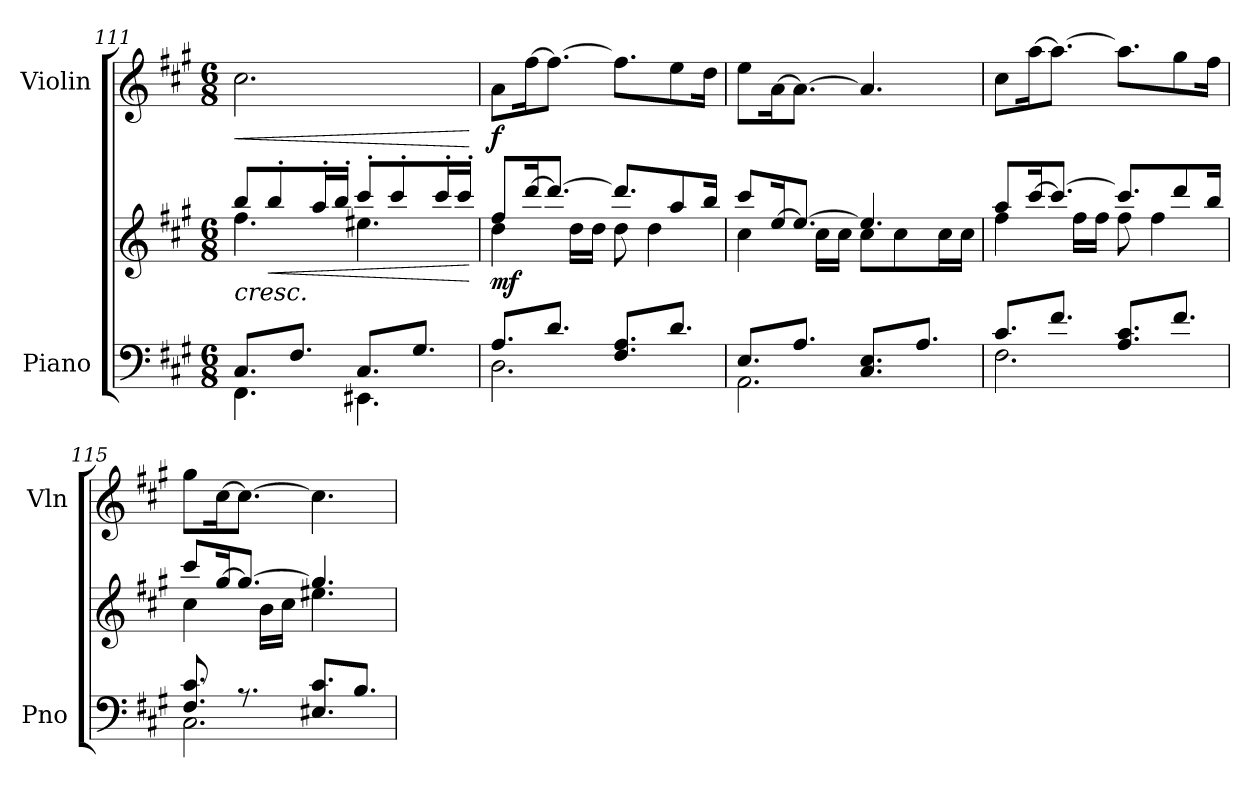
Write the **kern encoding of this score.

**kern	**kern	**dynam	**kern	**dynam
*part2	*part2	*part2	*part1	*part1
*staff3	*staff2	*staff2/3	*staff1	*staff1
*I"Piano	*	*	*I"Violin	*
*I'Pno	*	*	*I'Vln	*
*clefF4	*clefG2	*	*clefG2	*
*k[f#c#g#]	*k[f#c#g#]	*	*k[f#c#g#]	*
*M6/8	*M6/8	*	*M6/8	*
=111	=111	=111	=111	=111
*^	*	*	*	*
!	!	!	!LO:HP:b	!	!LO:HP:b
*	*	*^	*	*	*
8.C#/L	4.FF#\	8bb/L	4.ff#\	<	2.cc#\	<
!	!	!	!	!LO:HP:b	!	!
.	.	8bb'/	.	<	.	.
8.F#/J	.	.	.	.	.	.
.	.	16aa'/L	.	.	.	.
.	.	16bb'/JJ	.	.	.	.
8.C#/L	4.EE#X\	8ccc#'/L	4.ee#X\	.	.	.
.	.	8ccc#'/	.	.	.	.
8.G#/J	.	.	.	.	.	.
.	.	16ccc#'/L	.	.	.	.
.	.	16ccc#'/JJ	.	.	.	.
*v	*v	*	*	*	*	*
*	*v	*v	*	*	*
.	.	[ [	.	[
=112	=112	=112	=112	=112
*^	*^	*	*	*
!	!	!	!	!LO:DY:b	!	!LO:DY:b
8.A/L	2.D\	8ff#/L	4dd\	mf	8a\L	f
.	.	[16ddd/K	.	.	[16ff#\K	.
8.d/J	.	8.ddd/J_	.	.	8.ff#\J_	.
.	.	.	16dd\LL	.	.	.
.	.	.	16dd\JJ	.	.	.
8.F#/ 8.A/L	.	8.ddd/L]	8dd\	.	8.ff#\L]	.
.	.	.	4dd\	.	.	.
8.d/J	.	8aa/	.	.	8ee\	.
.	.	16bb/Jk	.	.	16dd\Jk	.
!!LO:LB:g=z
=113	=113	=113	=113	=113	=113	=113
8.E/L	2.AA\	8ccc#/L	4cc#\	.	8ee\L	.
.	.	[16ee/K	.	.	[16a\K	.
8.A/J	.	8.ee/J_	.	.	8.a\J_	.
.	.	.	16cc#\LL	.	.	.
.	.	.	16cc#\JJ	.	.	.
8.C#/ 8.E/L	.	4.ee/]	8cc#\L	.	4.a/]	.
.	.	.	8cc#\	.	.	.
8.A/J	.	.	.	.	.	.
.	.	.	16cc#\L	.	.	.
.	.	.	16cc#\JJ	.	.	.
=114	=114	=114	=114	=114	=114	=114
8.c#/L	2.F#\	8aa/L	4ff#\	.	8cc#\L	.
.	.	[16ccc#/K	.	.	[16aa\K	.
8.f#/J	.	8.ccc#/J_	.	.	8.aa\J_	.
.	.	.	16ff#\LL	.	.	.
.	.	.	16ff#\JJ	.	.	.
8.A/ 8.c#/L	.	8.ccc#/L]	8ff#\	.	8.aa\L]	.
.	.	.	4ff#\	.	.	.
8.f#/J	.	8ddd/	.	.	8gg#\	.
.	.	16bb/Jk	.	.	16ff#\Jk	.
=115	=115	=115	=115	=115	=115	=115
8.F#/ 8.c#/	2.C#\	8ccc#/L	4cc#\	.	8gg#\L	.
.	.	[16gg#/K	.	.	[16cc#\K	.
8.r	.	8.gg#/J_	.	.	8.cc#\J_	.
.	.	.	16b\LL	.	.	.
.	.	.	16cc#\JJ	.	.	.
8.E#X/ 8.c#/L	.	4.gg#/]	4.ee#X\	.	4.cc#\]	.
8.B/J	.	.	.	.	.	.
*v	*v	*	*	*	*	*
*	*v	*v	*	*	*
=	=	=	=	=
*-	*-	*-	*-	*-
